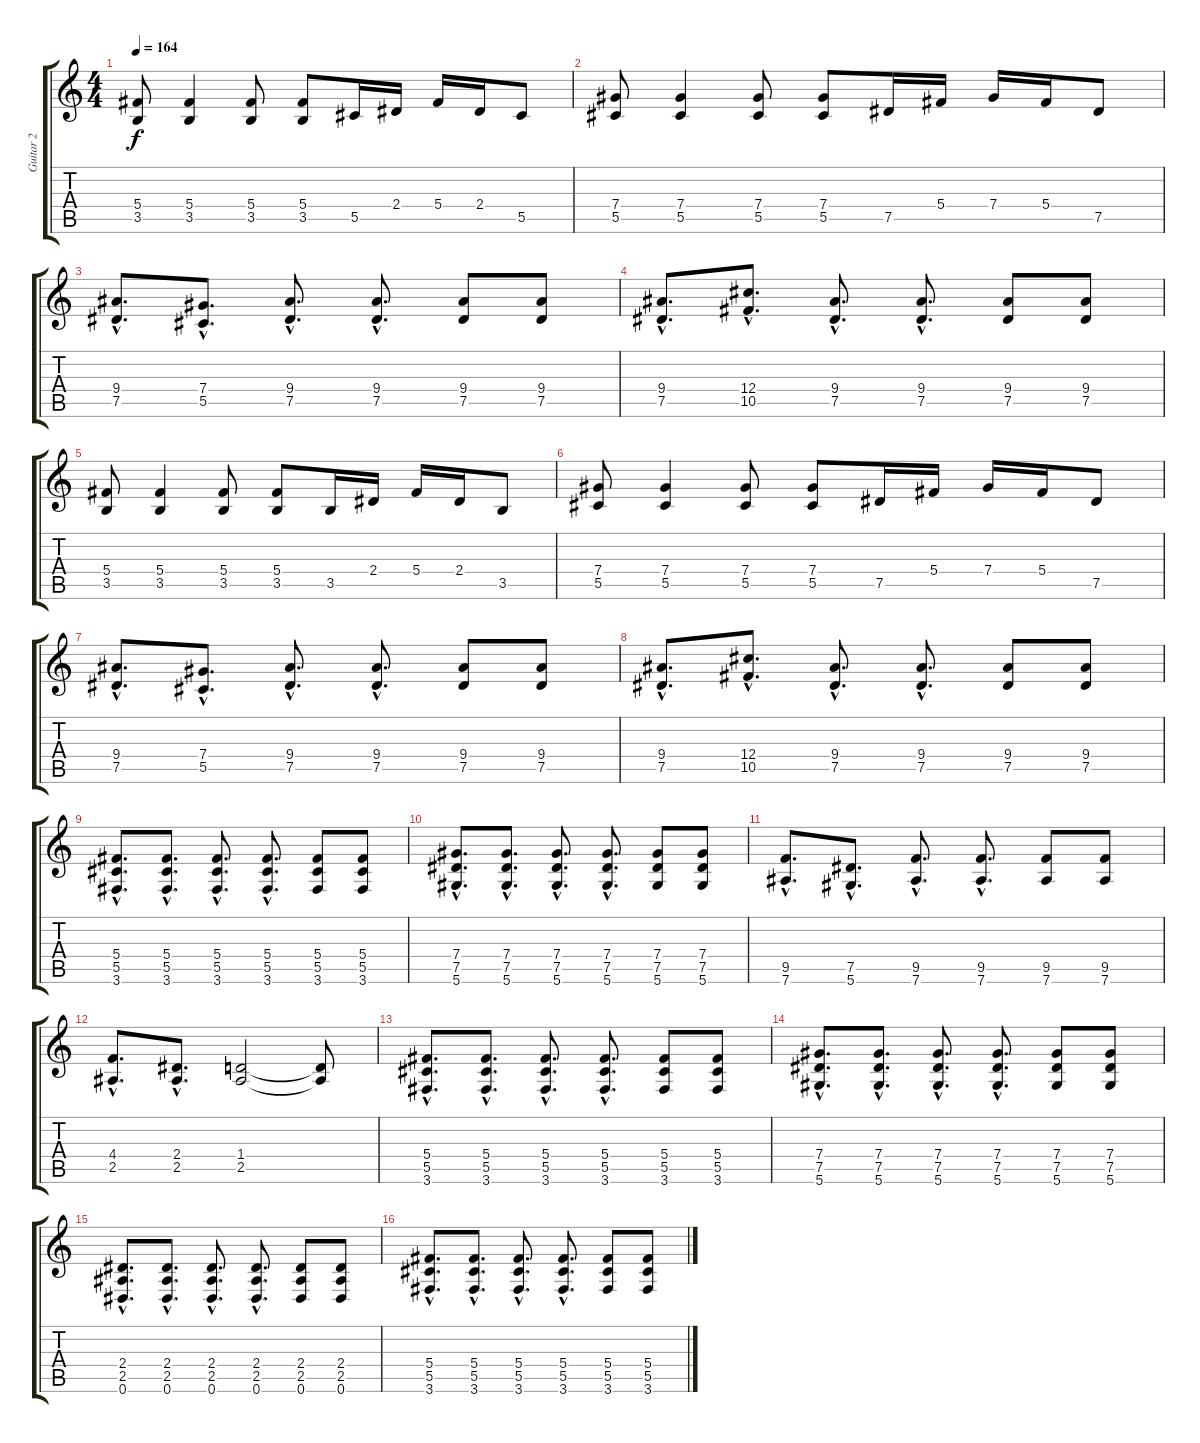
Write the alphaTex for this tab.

\track ("Guitar 2" "Guitar 2") {instrument distortionguitar}
\staff {score tabs}
\tuning (Eb4 Bb3 Gb3 Db3 Ab2 Eb2) {hide}
\ts (4 4)
\tempo 164
\clef g2
\ks c
(5.4 3.5).8{dy f} (5.4 3.5).4 (5.4 3.5).8 (5.4 3.5).8 5.5.16 2.4.16 5.4.16 2.4.16 5.5.8 |
(7.4 5.5).8 (7.4 5.5).4 (7.4 5.5).8 (7.4 5.5).8 7.5.16 5.4.16 7.4.16 5.4.16 7.5.8 |
(9.4{hac} 7.5{hac}).8{d} (7.4{hac} 5.5{hac}).8{d} (9.4{hac} 7.5{hac}).8{d} (9.4{hac} 7.5{hac}).8{d} (9.4 7.5).8 (9.4 7.5).8 |
(9.4{hac} 7.5{hac}).8{d} (12.4{hac} 10.5{hac}).8{d} (9.4{hac} 7.5{hac}).8{d} (9.4{hac} 7.5{hac}).8{d} (9.4 7.5).8 (9.4 7.5).8 |
(5.4 3.5).8 (5.4 3.5).4 (5.4 3.5).8 (5.4 3.5).8 3.5.16 2.4.16 5.4.16 2.4.16 3.5.8 |
(7.4 5.5).8 (7.4 5.5).4 (7.4 5.5).8 (7.4 5.5).8 7.5.16 5.4.16 7.4.16 5.4.16 7.5.8 |
(9.4{hac} 7.5{hac}).8{d} (7.4{hac} 5.5{hac}).8{d} (9.4{hac} 7.5{hac}).8{d} (9.4{hac} 7.5{hac}).8{d} (9.4 7.5).8 (9.4 7.5).8 |
(9.4{hac} 7.5{hac}).8{d} (12.4{hac} 10.5{hac}).8{d} (9.4{hac} 7.5{hac}).8{d} (9.4{hac} 7.5{hac}).8{d} (9.4 7.5).8 (9.4 7.5).8 |
(5.4{hac} 5.5{hac} 3.6{hac}).8{d} (5.4{hac} 5.5{hac} 3.6{hac}).8{d} (5.4{hac} 5.5{hac} 3.6{hac}).8{d} (5.4{hac} 5.5{hac} 3.6{hac}).8{d} (5.4 5.5 3.6).8 (5.4 5.5 3.6).8 |
(7.4{hac} 7.5{hac} 5.6{hac}).8{d} (7.4{hac} 7.5{hac} 5.6{hac}).8{d} (7.4{hac} 7.5{hac} 5.6{hac}).8{d} (7.4{hac} 7.5{hac} 5.6{hac}).8{d} (7.4 7.5 5.6).8 (7.4 7.5 5.6).8 |
(9.5{hac} 7.6{hac}).8{d} (7.5{hac} 5.6{hac}).8{d} (9.5{hac} 7.6{hac}).8{d} (9.5{hac} 7.6{hac}).8{d} (9.5 7.6).8 (9.5 7.6).8 |
(4.4{hac} 2.5{hac}).8{d} (2.4{hac} 2.5{hac}).8{d} (1.4 2.5).2 (1.4{t} 2.5{t}).8 |
(5.4{hac} 5.5{hac} 3.6{hac}).8{d} (5.4{hac} 5.5{hac} 3.6{hac}).8{d} (5.4{hac} 5.5{hac} 3.6{hac}).8{d} (5.4{hac} 5.5{hac} 3.6{hac}).8{d} (5.4 5.5 3.6).8 (5.4 5.5 3.6).8 |
(7.4{hac} 7.5{hac} 5.6{hac}).8{d} (7.4{hac} 7.5{hac} 5.6{hac}).8{d} (7.4{hac} 7.5{hac} 5.6{hac}).8{d} (7.4{hac} 7.5{hac} 5.6{hac}).8{d} (7.4 7.5 5.6).8 (7.4 7.5 5.6).8 |
(2.4{hac} 2.5{hac} 0.6{hac}).8{d} (2.4{hac} 2.5{hac} 0.6{hac}).8{d} (2.4{hac} 2.5{hac} 0.6{hac}).8{d} (2.4{hac} 2.5{hac} 0.6{hac}).8{d} (2.4 2.5 0.6).8 (2.4 2.5 0.6).8 |
(5.4{hac} 5.5{hac} 3.6{hac}).8{d} (5.4{hac} 5.5{hac} 3.6{hac}).8{d} (5.4{hac} 5.5{hac} 3.6{hac}).8{d} (5.4{hac} 5.5{hac} 3.6{hac}).8{d} (5.4 5.5 3.6).8 (5.4 5.5 3.6).8
